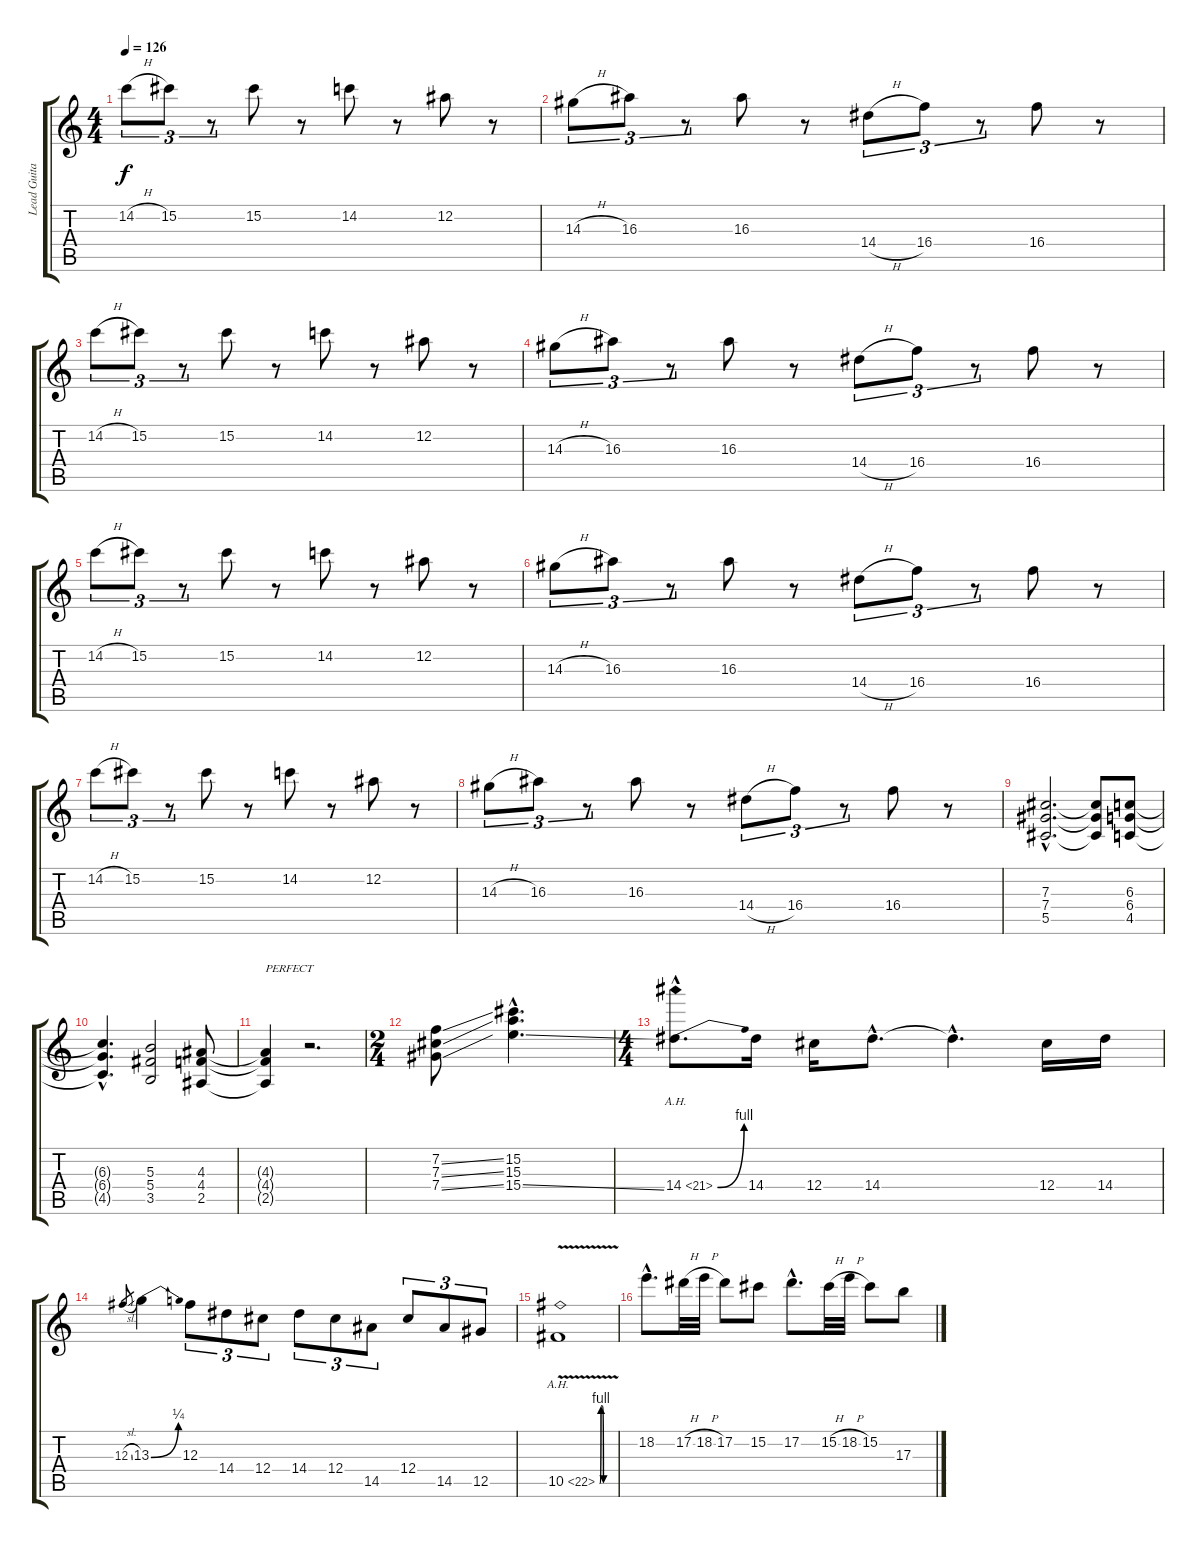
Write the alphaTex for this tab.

\track ("Lead Guitar" "Lead Guita") {instrument distortionguitar}
\staff {score tabs}
\tuning (Eb4 Bb3 Gb3 Db3 Ab2 Eb2) {hide}
\ts (4 4)
\tempo 126
\clef g2
\ks c
14.2{h}.8{tu (3 2) dy f instrument distortionguitar} 15.2.8{tu (3 2)} r.8{tu (3 2)} 15.2.8 r.8 14.2.8 r.8 12.2.8 r.8 |
14.3{h}.8{tu (3 2)} 16.3.8{tu (3 2)} r.8{tu (3 2)} 16.3.8 r.8 14.4{h}.8{tu (3 2)} 16.4.8{tu (3 2)} r.8{tu (3 2)} 16.4.8 r.8 |
14.2{h}.8{tu (3 2)} 15.2.8{tu (3 2)} r.8{tu (3 2)} 15.2.8 r.8 14.2.8 r.8 12.2.8 r.8 |
14.3{h}.8{tu (3 2)} 16.3.8{tu (3 2)} r.8{tu (3 2)} 16.3.8 r.8 14.4{h}.8{tu (3 2)} 16.4.8{tu (3 2)} r.8{tu (3 2)} 16.4.8 r.8 |
14.2{h}.8{tu (3 2)} 15.2.8{tu (3 2)} r.8{tu (3 2)} 15.2.8 r.8 14.2.8 r.8 12.2.8 r.8 |
14.3{h}.8{tu (3 2)} 16.3.8{tu (3 2)} r.8{tu (3 2)} 16.3.8 r.8 14.4{h}.8{tu (3 2)} 16.4.8{tu (3 2)} r.8{tu (3 2)} 16.4.8 r.8 |
14.2{h}.8{tu (3 2)} 15.2.8{tu (3 2)} r.8{tu (3 2)} 15.2.8 r.8 14.2.8 r.8 12.2.8 r.8 |
14.3{h}.8{tu (3 2)} 16.3.8{tu (3 2)} r.8{tu (3 2)} 16.3.8 r.8 14.4{h}.8{tu (3 2)} 16.4.8{tu (3 2)} r.8{tu (3 2)} 16.4.8 r.8 |
(7.3{hac} 7.4{hac} 5.5{hac}).2{d} (7.3{t} 7.4{t} 5.5{t}).8 (6.3 6.4 4.5).8 |
(6.3{hac t} 6.4{hac t} 4.5{hac t}).4{d} (5.3 5.4 3.5).2 (4.3 4.4 2.5).8 |
(4.3{t} 4.4{t} 2.5{t}).4{txt "PERFECT"} r.2{d} |
\ts (2 4)
(7.2{ss} 7.3{ss} 7.4{ss}).8 (15.2{hac} 15.3{hac} 15.4{ss hac}).4{d} |
\ts (4 4)
14.4{be (bend 0 0 60 4) ah 7 hac}.8{d} 14.4.16 12.4.16 14.4{hac}.8{d} 14.4{hac t}.4{d} 12.4.16 14.4.16 |
12.3{sl}.8{gr} 13.3{be (bend 0 0 60 1)}.4 12.3.8{tu (3 2)} 14.4.8{tu (3 2)} 12.4.8{tu (3 2)} 14.4.8{tu (3 2)} 12.4.8{tu (3 2)} 14.5.8{tu (3 2)} 12.4.8{tu (3 2)} 14.5.8{tu (3 2)} 12.5.8{tu (3 2)} |
10.5{be (custom 0 0 5 4 10 4 15 0 60 0) ah 12 v}.1 |
18.2{hac}.8{d} 17.2{h}.32 18.2{h}.32 17.2.8 15.2.8 17.2{hac}.8{d} 15.2{h}.32 18.2{h}.32 15.2.8 17.3.8
